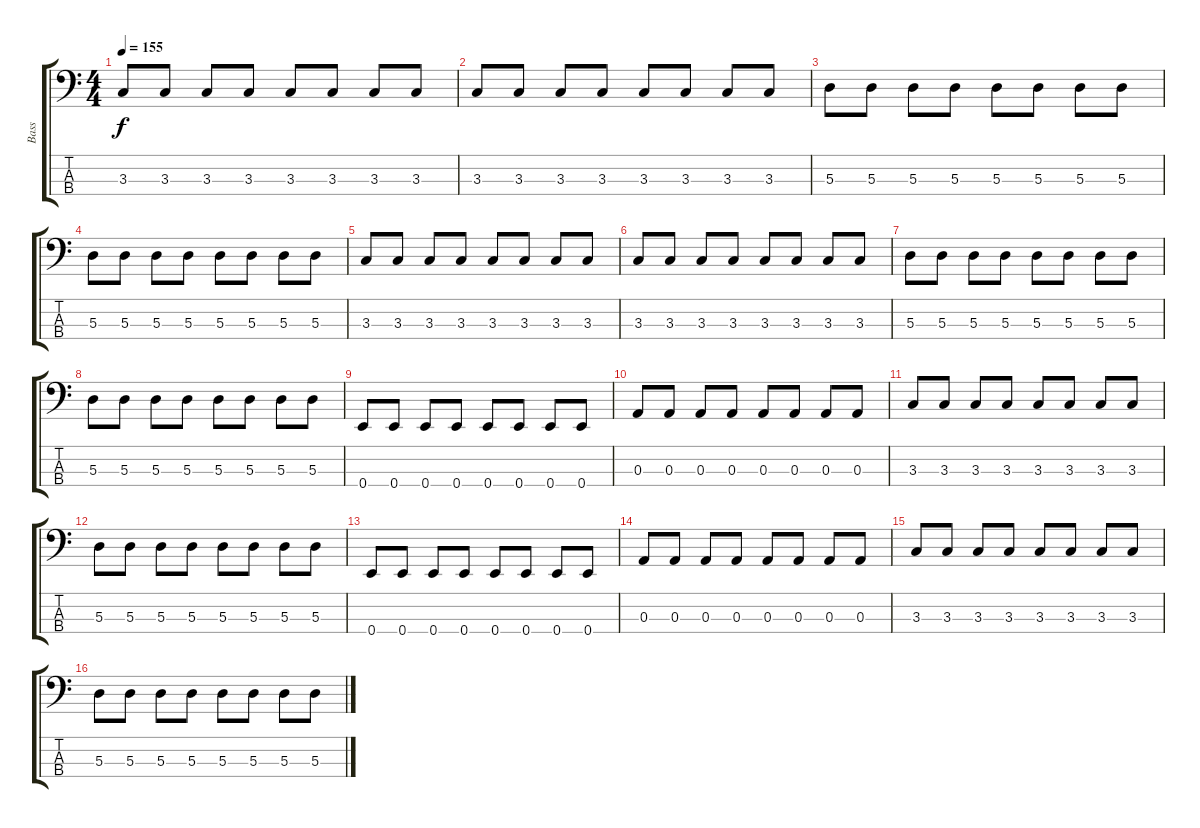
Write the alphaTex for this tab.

\track ("Bass" "Bass") {instrument electricbassfinger}
\staff {score tabs}
\tuning (G2 D2 A1 E1) {hide}
\ts (4 4)
\tempo 155
\clef f4
\ks c
3.3.8{dy f} 3.3.8 3.3.8 3.3.8 3.3.8 3.3.8 3.3.8 3.3.8 |
3.3.8 3.3.8 3.3.8 3.3.8 3.3.8 3.3.8 3.3.8 3.3.8 |
5.3.8 5.3.8 5.3.8 5.3.8 5.3.8 5.3.8 5.3.8 5.3.8 |
5.3.8 5.3.8 5.3.8 5.3.8 5.3.8 5.3.8 5.3.8 5.3.8 |
3.3.8 3.3.8 3.3.8 3.3.8 3.3.8 3.3.8 3.3.8 3.3.8 |
3.3.8 3.3.8 3.3.8 3.3.8 3.3.8 3.3.8 3.3.8 3.3.8 |
5.3.8 5.3.8 5.3.8 5.3.8 5.3.8 5.3.8 5.3.8 5.3.8 |
5.3.8 5.3.8 5.3.8 5.3.8 5.3.8 5.3.8 5.3.8 5.3.8 |
0.4.8 0.4.8 0.4.8 0.4.8 0.4.8 0.4.8 0.4.8 0.4.8 |
0.3.8 0.3.8 0.3.8 0.3.8 0.3.8 0.3.8 0.3.8 0.3.8 |
3.3.8 3.3.8 3.3.8 3.3.8 3.3.8 3.3.8 3.3.8 3.3.8 |
5.3.8 5.3.8 5.3.8 5.3.8 5.3.8 5.3.8 5.3.8 5.3.8 |
0.4.8 0.4.8 0.4.8 0.4.8 0.4.8 0.4.8 0.4.8 0.4.8 |
0.3.8 0.3.8 0.3.8 0.3.8 0.3.8 0.3.8 0.3.8 0.3.8 |
3.3.8 3.3.8 3.3.8 3.3.8 3.3.8 3.3.8 3.3.8 3.3.8 |
5.3.8 5.3.8 5.3.8 5.3.8 5.3.8 5.3.8 5.3.8 5.3.8
